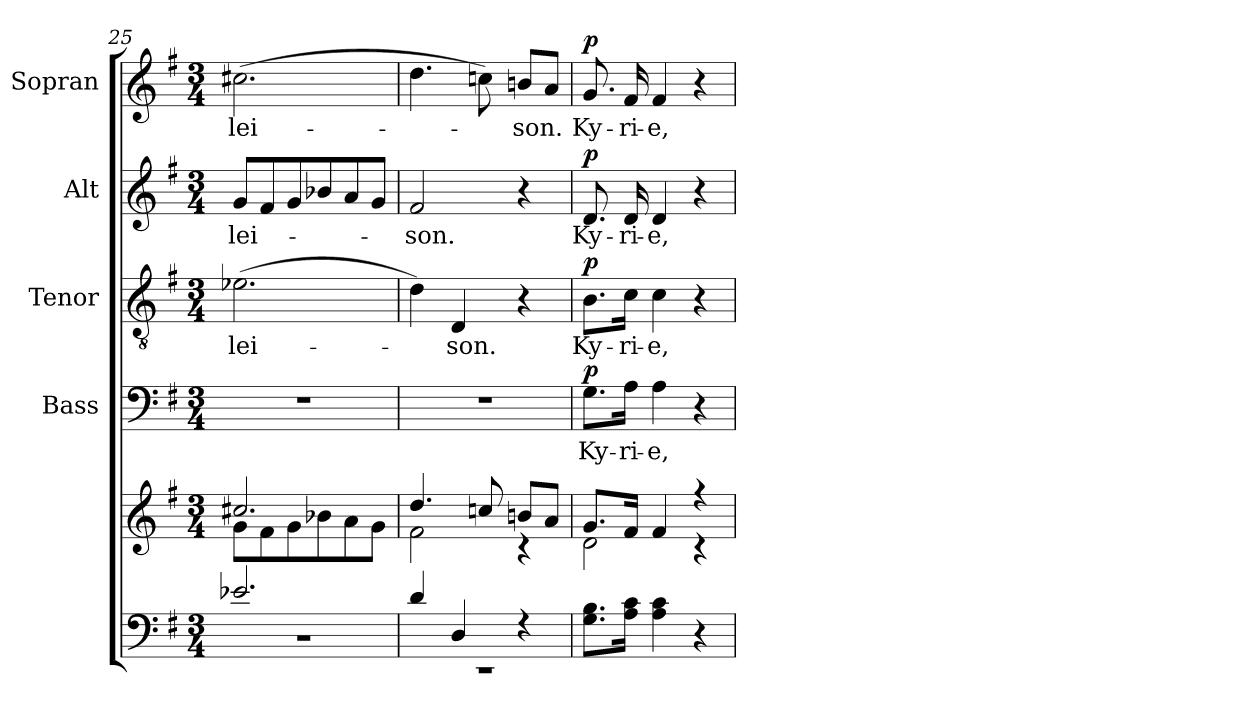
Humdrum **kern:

**kern	**kern	**kern	**text	**dynam	**kern	**text	**dynam	**kern	**text	**dynam	**kern	**text	**dynam
*part5	*part5	*part4	*part4	*part4	*part3	*part3	*part3	*part2	*part2	*part2	*part1	*part1	*part1
*staff6	*staff5	*staff4	*staff4	*staff4	*staff3	*staff3	*staff3	*staff2	*staff2	*staff2	*staff1	*staff1	*staff1
*	*	*I"Bass	*	*	*I"Tenor	*	*	*I"Alt	*	*	*I"Sopran	*	*
*	*	*I'B	*	*	*I'T	*	*	*I'A	*	*	*I'S	*	*
!!LO:PB:g=z
*clefF4	*clefG2	*clefF4	*	*	*clefGv2	*	*	*clefG2	*	*	*clefG2	*	*
*k[f#]	*k[f#]	*k[f#]	*	*	*k[f#]	*	*	*k[f#]	*	*	*k[f#]	*	*
*G:	*G:	*G:	*	*	*G:	*	*	*G:	*	*	*G:	*	*
*M3/4	*M3/4	*M3/4	*	*	*M3/4	*	*	*M3/4	*	*	*M3/4	*	*
=25	=25	=25	=25	=25	=25	=25	=25	=25	=25	=25	=25	=25	=25
*^	*	*	*	*	*	*	*	*	*	*	*	*	*
!	!LO:N:vis=1	!	!	!	!	!	!LO:LY:b	!	!	!LO:LY:b	!	!	!LO:LY:b	!
*	*	*^	*	*	*	*	*	*	*	*	*	*	*	*
2.e-X/	2.r	2.cc#X/	8g\L	2.r	.	.	(>2.e-X\	-lei-	.	8g/L	-lei-	.	(>2.cc#X\	-lei-	.
.	.	.	8f#\	.	.	.	.	.	.	8f#/	.	.	.	.	.
.	.	.	8g\	.	.	.	.	.	.	8g/	.	.	.	.	.
.	.	.	8b-X\	.	.	.	.	.	.	8b-X/	.	.	.	.	.
.	.	.	8a\	.	.	.	.	.	.	8a/	.	.	.	.	.
.	.	.	8g\J	.	.	.	.	.	.	8g/J	.	.	.	.	.
=26	=26	=26	=26	=26	=26	=26	=26	=26	=26	=26	=26	=26	=26	=26	=26
!	!LO:N:vis=1	!	!	!	!	!	!	!	!	!	!LO:LY:b	!	!	!	!
4d/	2.rEE	4.dd/	2f#\	2.r	.	.	4d\)	.	.	2f#/	-son.	.	4.dd\	.	.
!	!	!	!	!	!	!	!	!LO:LY:b	!	!	!	!	!	!	!
4D/	.	.	.	.	.	.	4D/	-son.	.	.	.	.	.	.	.
.	.	8ccn/	.	.	.	.	.	.	.	.	.	.	8ccn\)	.	.
!	!	!	!	!	!	!	!	!	!	!	!	!	!	!LO:LY:b	!
4rF	.	8bn/L	4rc	.	.	.	4r	.	.	4r	.	.	8bn/L	-son.	.
.	.	8a/J	.	.	.	.	.	.	.	.	.	.	8a/J	.	.
*v	*v	*	*	*	*	*	*	*	*	*	*	*	*	*	*
=27	=27	=27	=27	=27	=27	=27	=27	=27	=27	=27	=27	=27	=27	=27
!	!	!	!	!LO:LY:b	!LO:DY:a	!	!LO:LY:b	!LO:DY:a	!	!LO:LY:b	!LO:DY:a	!	!LO:LY:b	!LO:DY:a
8.G\ 8.B\L	8.g/L	2d\	8.G\L	Ky-	p	8.B\L	Ky-	p	8.d/	Ky-	p	8.g/	Ky-	p
!	!	!	!	!LO:LY:b	!	!	!LO:LY:b	!	!	!LO:LY:b	!	!	!LO:LY:b	!
16A\ 16c\Jk	16f#/Jk	.	16A\Jk	-ri-	.	16c\Jk	-ri-	.	16d/	-ri-	.	16f#/	-ri-	.
!	!	!	!	!LO:LY:b	!	!	!LO:LY:b	!	!	!LO:LY:b	!	!	!LO:LY:b	!
4A\ 4c\	4f#/	.	4A\	-e,	.	4c\	-e,	.	4d/	-e,	.	4f#/	-e,	.
4r	4r	4r	4r	.	.	4r	.	.	4r	.	.	4r	.	.
*	*v	*v	*	*	*	*	*	*	*	*	*	*	*	*
=	=	=	=	=	=	=	=	=	=	=	=	=	=
*-	*-	*-	*-	*-	*-	*-	*-	*-	*-	*-	*-	*-	*-
